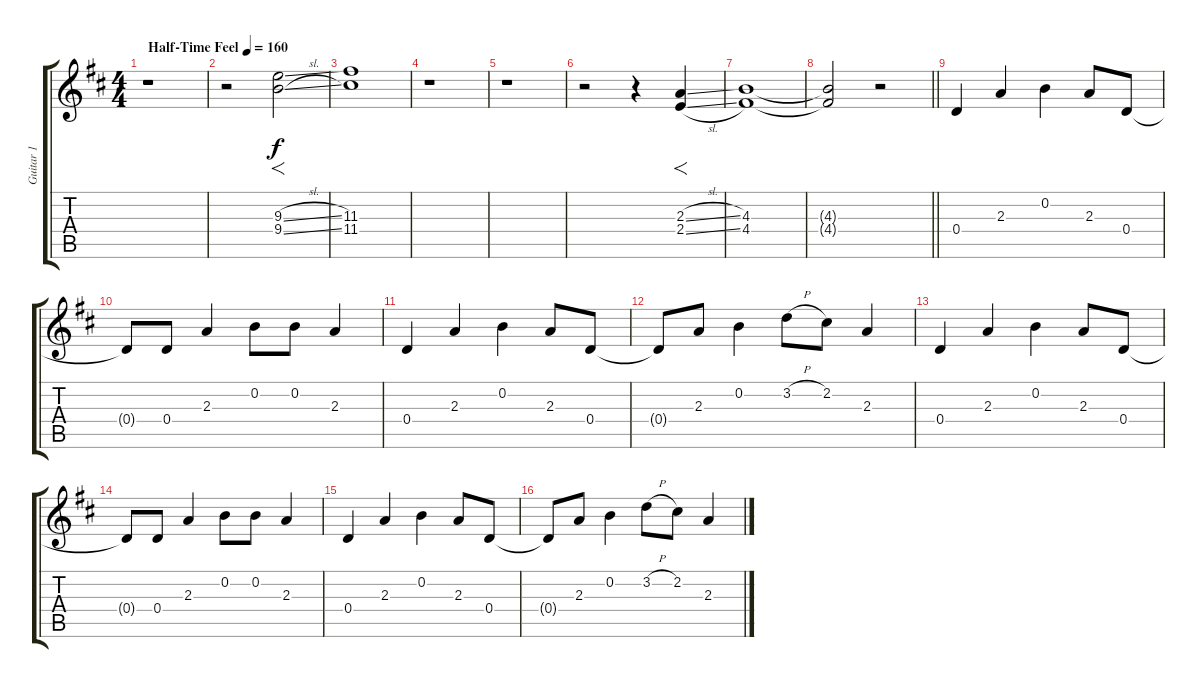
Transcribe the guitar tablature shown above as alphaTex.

\track ("Guitar 1" "Guitar 1") {instrument electricguitarclean}
\staff {score tabs}
\tuning (E4 B3 G3 D3 A2 E2) {hide}
\ts (4 4)
\tempo (160 "Half-Time Feel")
\clef g2
\ks d
r.1{dy f instrument electricguitarclean} |
r.2 (9.3{sl} 9.4{sl}).2{f} |
(11.3 11.4).1 |
r.1 |
r.1 |
r.2 r.4 (2.3{sl} 2.4{sl}).4{f} |
(4.3 4.4).1 |
\barLineRight lightlight
(4.3{t} 4.4{t}).2 r.2 |
0.4.4 2.3.4 0.2.4 2.3.8 0.4.8 |
0.4{t}.8 0.4.8 2.3.4 0.2.8 0.2.8 2.3.4 |
0.4.4 2.3.4 0.2.4 2.3.8 0.4.8 |
0.4{t}.8 2.3.8 0.2.4 3.2{h}.8 2.2.8 2.3.4 |
0.4.4 2.3.4 0.2.4 2.3.8 0.4.8 |
0.4{t}.8 0.4.8 2.3.4 0.2.8 0.2.8 2.3.4 |
0.4.4 2.3.4 0.2.4 2.3.8 0.4.8 |
0.4{t}.8 2.3.8 0.2.4 3.2{h}.8 2.2.8 2.3.4
